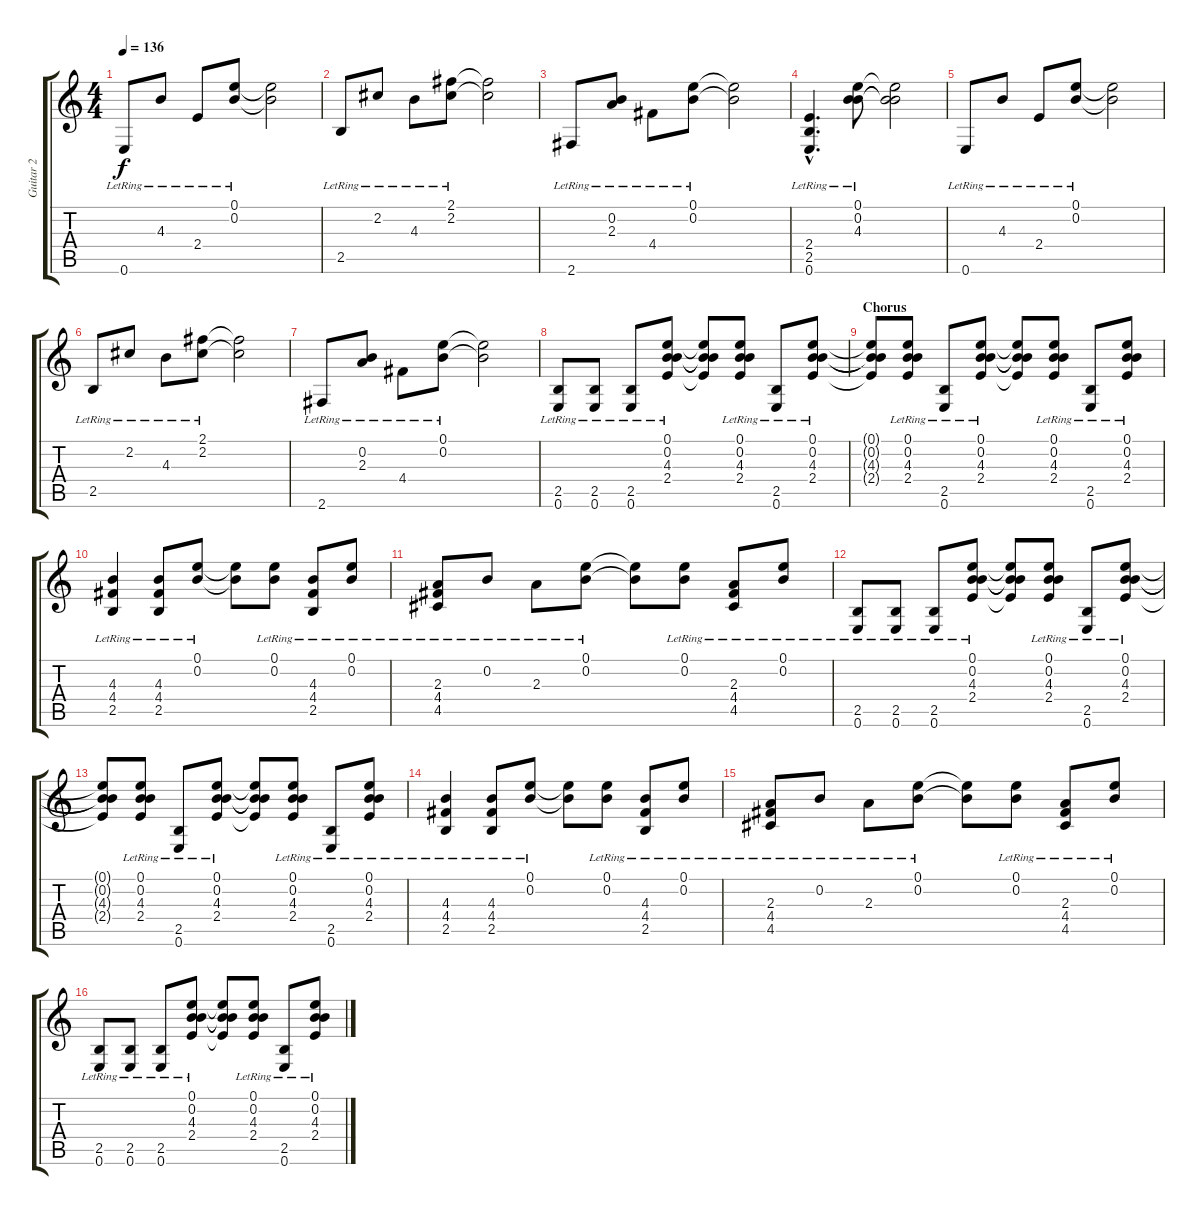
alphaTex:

\track ("Guitar 2" "Guitar 2") {instrument distortionguitar}
\staff {score tabs}
\tuning (E4 B3 G3 D3 A2 E2) {hide}
\ts (4 4)
\tempo 136
\clef g2
\ks c
0.6{lr}.8{dy f} 4.3{lr}.8 2.4{lr}.8 (0.1{lr} 0.2{lr}).8 (0.1{t} 0.2{t}).2 |
2.5{lr}.8 2.2{lr}.8 4.3{lr}.8 (2.1{lr} 2.2{lr}).8 (2.1{t} 2.2{t}).2 |
2.6{lr}.8 (0.2{lr} 2.3{lr}).8 4.4{lr}.8 (0.1{lr} 0.2{lr}).8 (0.1{t} 0.2{t}).2 |
(2.4{hac lr} 2.5{hac lr} 0.6{hac lr}).4{d} (0.1{lr} 0.2{lr} 4.3{lr}).8 (0.1{t} 0.2{t} 4.3{t}).2 |
0.6{lr}.8 4.3{lr}.8 2.4{lr}.8 (0.1{lr} 0.2{lr}).8 (0.1{t} 0.2{t}).2 |
2.5{lr}.8 2.2{lr}.8 4.3{lr}.8 (2.1{lr} 2.2{lr}).8 (2.1{t} 2.2{t}).2 |
2.6{lr}.8 (0.2{lr} 2.3{lr}).8 4.4{lr}.8 (0.1{lr} 0.2{lr}).8 (0.1{t} 0.2{t}).2 |
(2.5{lr} 0.6{lr}).8{volume 12} (2.5{lr} 0.6{lr}).8 (2.5{lr} 0.6{lr}).8 (0.1{lr} 0.2{lr} 4.3{lr} 2.4{lr}).8 (0.1{t} 0.2{t} 4.3{t} 2.4{t}).8 (0.1{lr} 0.2{lr} 4.3{lr} 2.4{lr}).8 (2.5{lr} 0.6{lr}).8 (0.1{lr} 0.2{lr} 4.3{lr} 2.4{lr}).8 |
\section ("" "Chorus")
(0.1{t} 0.2{t} 4.3{t} 2.4{t}).8 (0.1{lr} 0.2{lr} 4.3{lr} 2.4{lr}).8 (2.5{lr} 0.6{lr}).8 (0.1{lr} 0.2{lr} 4.3{lr} 2.4{lr}).8 (0.1{t} 0.2{t} 4.3{t} 2.4{t}).8 (0.1{lr} 0.2{lr} 4.3{lr} 2.4{lr}).8 (2.5{lr} 0.6{lr}).8 (0.1{lr} 0.2{lr} 4.3{lr} 2.4{lr}).8 |
(4.3{lr} 4.4{lr} 2.5{lr}).4 (4.3{lr} 4.4{lr} 2.5{lr}).8 (0.1{lr} 0.2{lr}).8 (0.1{t} 0.2{t}).8 (0.1{lr} 0.2{lr}).8 (4.3{lr} 4.4{lr} 2.5{lr}).8 (0.1{lr} 0.2{lr}).8 |
(2.3{lr} 4.4{lr} 4.5{lr}).8 0.2{lr}.8 2.3{lr}.8 (0.1{lr} 0.2{lr}).8 (0.1{t} 0.2{t}).8 (0.1{lr} 0.2{lr}).8 (2.3{lr} 4.4{lr} 4.5{lr}).8 (0.1{lr} 0.2{lr}).8 |
(2.5{lr} 0.6{lr}).8 (2.5{lr} 0.6{lr}).8 (2.5{lr} 0.6{lr}).8 (0.1{lr} 0.2{lr} 4.3{lr} 2.4{lr}).8 (0.1{t} 0.2{t} 4.3{t} 2.4{t}).8 (0.1{lr} 0.2{lr} 4.3{lr} 2.4{lr}).8 (2.5{lr} 0.6{lr}).8 (0.1{lr} 0.2{lr} 4.3{lr} 2.4{lr}).8 |
(0.1{t} 0.2{t} 4.3{t} 2.4{t}).8 (0.1{lr} 0.2{lr} 4.3{lr} 2.4{lr}).8 (2.5{lr} 0.6{lr}).8 (0.1{lr} 0.2{lr} 4.3{lr} 2.4{lr}).8 (0.1{t} 0.2{t} 4.3{t} 2.4{t}).8 (0.1{lr} 0.2{lr} 4.3{lr} 2.4{lr}).8 (2.5{lr} 0.6{lr}).8 (0.1{lr} 0.2{lr} 4.3{lr} 2.4{lr}).8 |
(4.3{lr} 4.4{lr} 2.5{lr}).4 (4.3{lr} 4.4{lr} 2.5{lr}).8 (0.1{lr} 0.2{lr}).8 (0.1{t} 0.2{t}).8 (0.1{lr} 0.2{lr}).8 (4.3{lr} 4.4{lr} 2.5{lr}).8 (0.1{lr} 0.2{lr}).8 |
(2.3{lr} 4.4{lr} 4.5{lr}).8 0.2{lr}.8 2.3{lr}.8 (0.1{lr} 0.2{lr}).8 (0.1{t} 0.2{t}).8 (0.1{lr} 0.2{lr}).8 (2.3{lr} 4.4{lr} 4.5{lr}).8 (0.1{lr} 0.2{lr}).8 |
(2.5{lr} 0.6{lr}).8 (2.5{lr} 0.6{lr}).8 (2.5{lr} 0.6{lr}).8 (0.1{lr} 0.2{lr} 4.3{lr} 2.4{lr}).8 (0.1{t} 0.2{t} 4.3{t} 2.4{t}).8 (0.1{lr} 0.2{lr} 4.3{lr} 2.4{lr}).8 (2.5{lr} 0.6{lr}).8 (0.1{lr} 0.2{lr} 4.3{lr} 2.4{lr}).8
